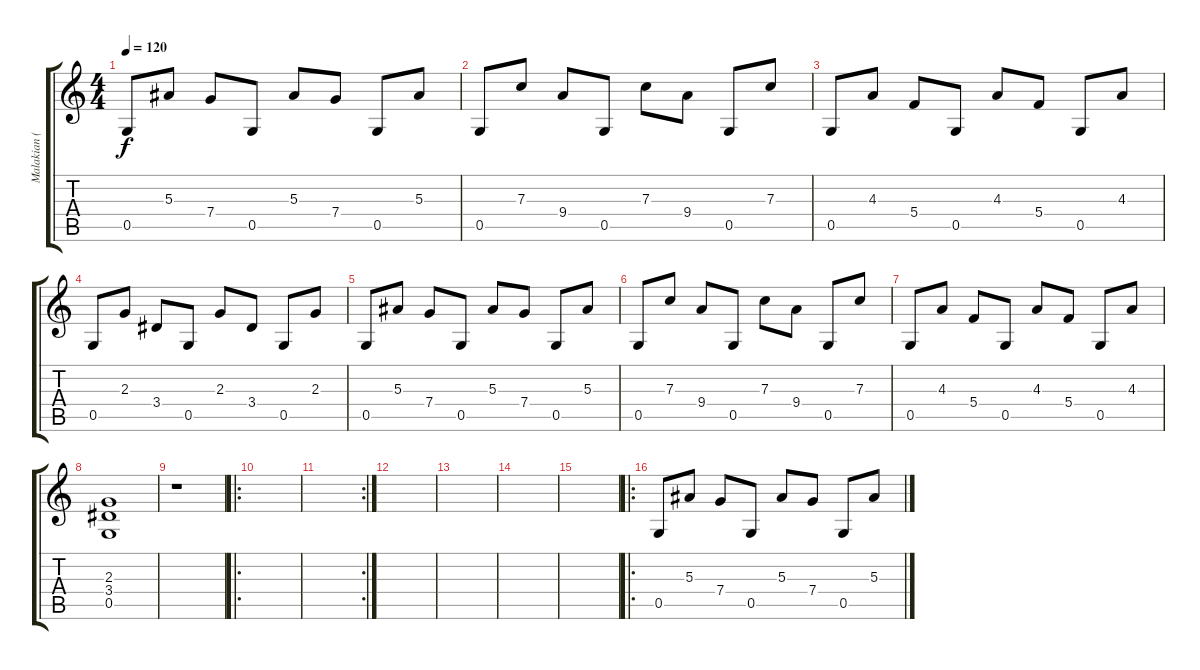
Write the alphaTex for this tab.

\track ("Malakian (Clean)" "Malakian (") {instrument electricguitarclean}
\staff {score tabs}
\tuning (D4 A3 F3 C3 G2 C2) {hide}
\ts (4 4)
\tempo 120
\clef g2
\ks c
0.5.8{dy f} 5.3.8 7.4.8 0.5.8 5.3.8 7.4.8 0.5.8 5.3.8 |
0.5.8 7.3.8 9.4.8 0.5.8 7.3.8 9.4.8 0.5.8 7.3.8 |
0.5.8 4.3.8 5.4.8 0.5.8 4.3.8 5.4.8 0.5.8 4.3.8 |
0.5.8 2.3.8 3.4.8 0.5.8 2.3.8 3.4.8 0.5.8 2.3.8 |
0.5.8 5.3.8 7.4.8 0.5.8 5.3.8 7.4.8 0.5.8 5.3.8 |
0.5.8 7.3.8 9.4.8 0.5.8 7.3.8 9.4.8 0.5.8 7.3.8 |
0.5.8 4.3.8 5.4.8 0.5.8 4.3.8 5.4.8 0.5.8 4.3.8 |
(2.3 3.4 0.5).1 |
r.1 |
\ro
|
\rc 2
|
|
|
|
|
\ro
0.5.8 5.3.8 7.4.8 0.5.8 5.3.8 7.4.8 0.5.8 5.3.8
